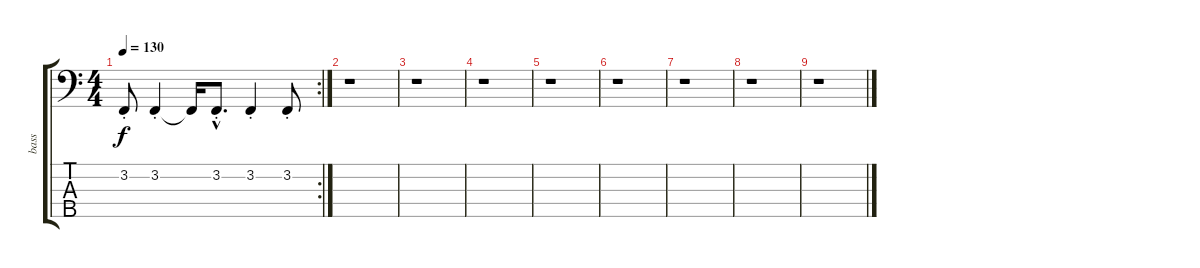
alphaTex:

\track ("bass" "bass") {instrument lead1square}
\staff {score tabs}
\tuning (G2 D2 A1 E1 B0) {hide}
\rc 2
\ts (4 4)
\tempo 130
\clef f4
\ks c
3.2{st}.8{dy f} 3.2{st}.4 3.2{t}.16 3.2{hac st}.8{d} 3.2{st}.4 3.2{st}.8 |
r.1 |
r.1 |
r.1 |
r.1 |
r.1 |
r.1 |
r.1 |
r.1
